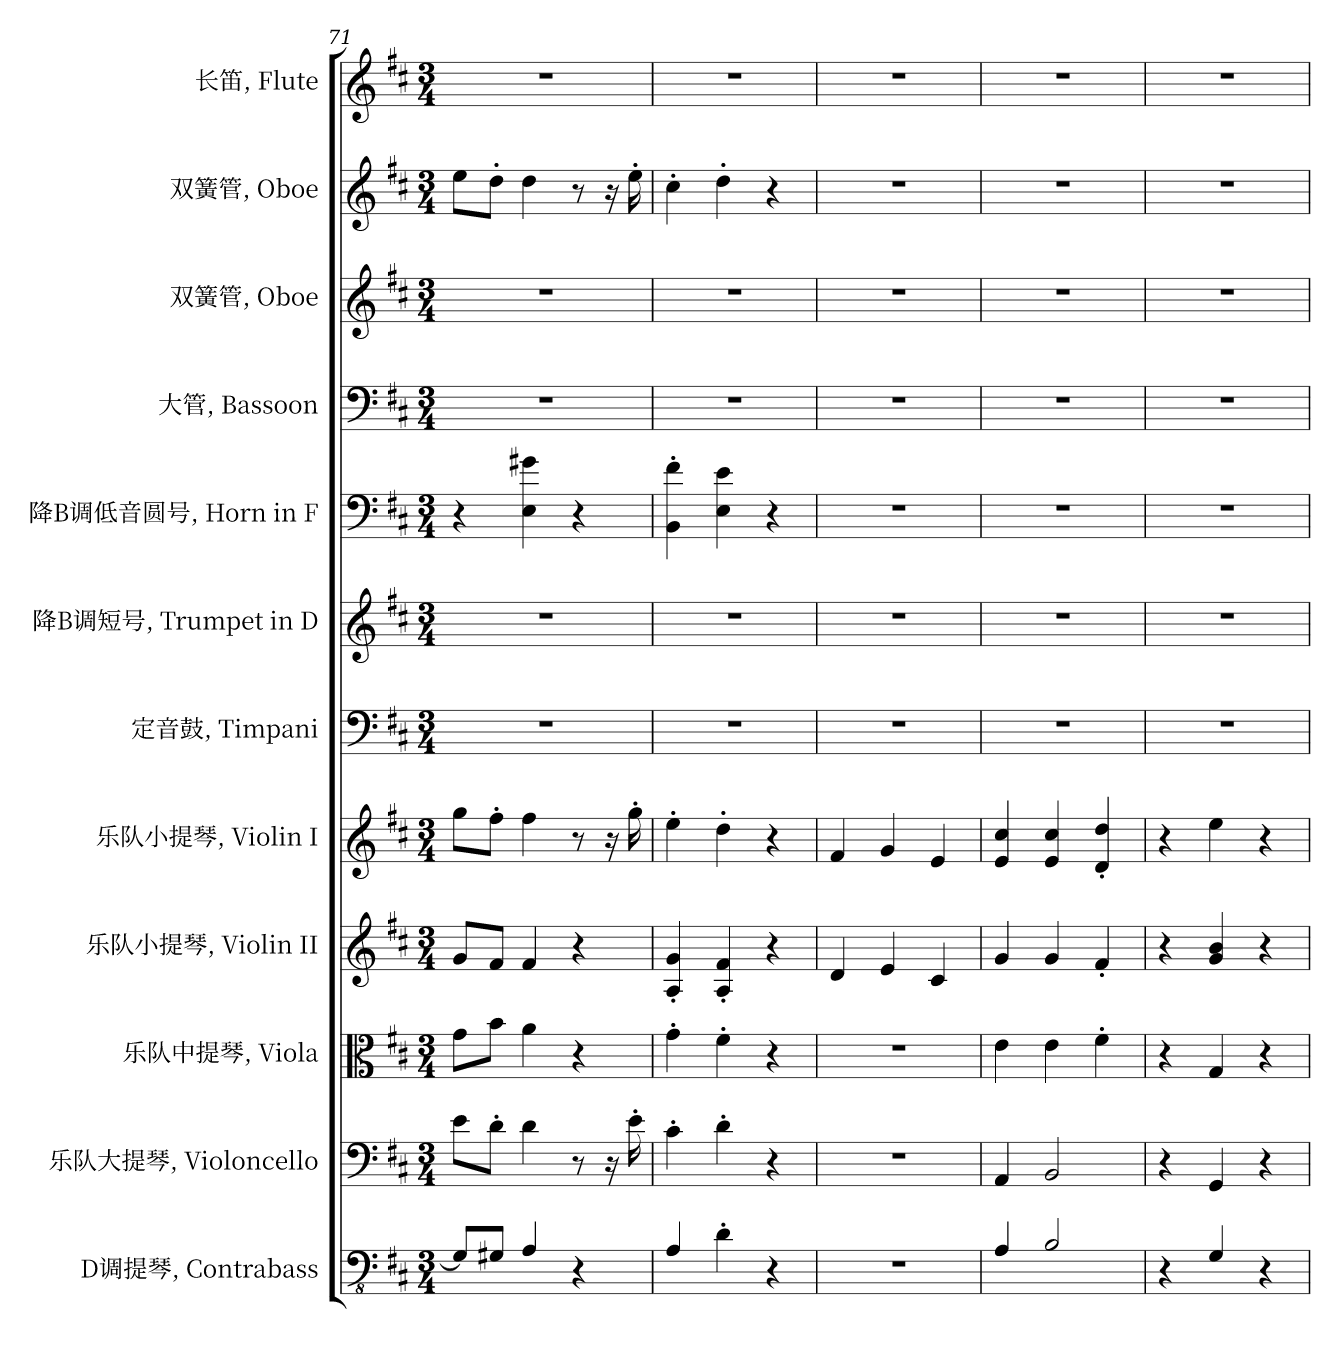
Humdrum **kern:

**kern	**kern	**kern	**kern	**kern	**kern	**kern	**kern	**kern	**kern	**kern	**kern
*part12	*part11	*part10	*part9	*part8	*part7	*part6	*part5	*part4	*part3	*part2	*part1
*staff12	*staff11	*staff10	*staff9	*staff8	*staff7	*staff6	*staff5	*staff4	*staff3	*staff2	*staff1
*I"D调提琴, Contrabass	*I"乐队大提琴, Violoncello	*I"乐队中提琴, Viola	*I"乐队小提琴, Violin II	*I"乐队小提琴, Violin I	*I"定音鼓, Timpani	*I"降B调短号, Trumpet in D	*I"降B调低音圆号, Horn in F	*I"大管, Bassoon	*I"双簧管, Oboe	*I"双簧管, Oboe	*I"长笛, Flute
*	*	*	*	*	*I'Timp.	*	*	*I'Bsn.	*I'Ob.	*I'Ob.	*I'Fl.
*clefFv4	*clefF4	*clefC3	*clefG2	*clefG2	*clefF4	*clefG2	*clefF4	*clefF4	*clefG2	*clefG2	*clefG2
*ITrd7c12	*	*	*	*	*	*ITrd1c2	*ITrd1c2	*	*	*	*
*k[f#c#]	*k[f#c#]	*k[f#c#]	*k[f#c#]	*k[f#c#]	*k[f#c#]	*k[]	*k[]	*k[f#c#]	*k[f#c#]	*k[f#c#]	*k[f#c#]
*M3/4	*M3/4	*M3/4	*M3/4	*M3/4	*M3/4	*M3/4	*M3/4	*M3/4	*M3/4	*M3/4	*M3/4
=71	=71	=71	=71	=71	=71	=71	=71	=71	=71	=71	=71
8GGG/L]	8e\L	8g\L	8g/L	8gg\L	2.r	2.r	4r	2.r	2.r	8ee\L	2.r
8GGG#X/J	8d'\J	8b\J	8f#/J	8ff#'\J	.	.	.	.	.	8dd'\J	.
4AAA/	4d\	4a\	4f#/	4ff#\	.	.	4D\ 4f#X\	.	.	4dd\	.
4r	8r	4r	4r	8r	.	.	4r	.	.	8r	.
.	16r	.	.	16r	.	.	.	.	.	16r	.
.	16e'\	.	.	16gg'\	.	.	.	.	.	16ee'\	.
=72	=72	=72	=72	=72	=72	=72	=72	=72	=72	=72	=72
4AAA/	4c#'\	4g'\	4A/' 4g/'	4ee'\	2.r	2.r	4AA\' 4e\'	2.r	2.r	4cc#'\	2.r
4DD'\	4d'\	4f#'\	4A/' 4f#/'	4dd'\	.	.	4D\ 4d\	.	.	4dd'\	.
4r	4r	4r	4r	4r	.	.	4r	.	.	4r	.
=73	=73	=73	=73	=73	=73	=73	=73	=73	=73	=73	=73
2.r	2.r	2.r	4d/	4f#/	2.r	2.r	2.r	2.r	2.r	2.r	2.r
.	.	.	4e/	4g/	.	.	.	.	.	.	.
.	.	.	4c#/	4e/	.	.	.	.	.	.	.
=74	=74	=74	=74	=74	=74	=74	=74	=74	=74	=74	=74
4AAA/	4AA/	4e\	4g/	4e/ 4cc#/	2.r	2.r	2.r	2.r	2.r	2.r	2.r
2BBB/	2BB/	4e\	4g/	4e/ 4cc#/	.	.	.	.	.	.	.
.	.	4f#'\	4f#'/	4d/' 4dd/'	.	.	.	.	.	.	.
=75	=75	=75	=75	=75	=75	=75	=75	=75	=75	=75	=75
4r	4r	4r	4r	4r	2.r	2.r	2.r	2.r	2.r	2.r	2.r
4GGG/	4GG/	4G/	4g/ 4b/	4ee\	.	.	.	.	.	.	.
4r	4r	4r	4r	4r	.	.	.	.	.	.	.
=	=	=	=	=	=	=	=	=	=	=	=
*-	*-	*-	*-	*-	*-	*-	*-	*-	*-	*-	*-
